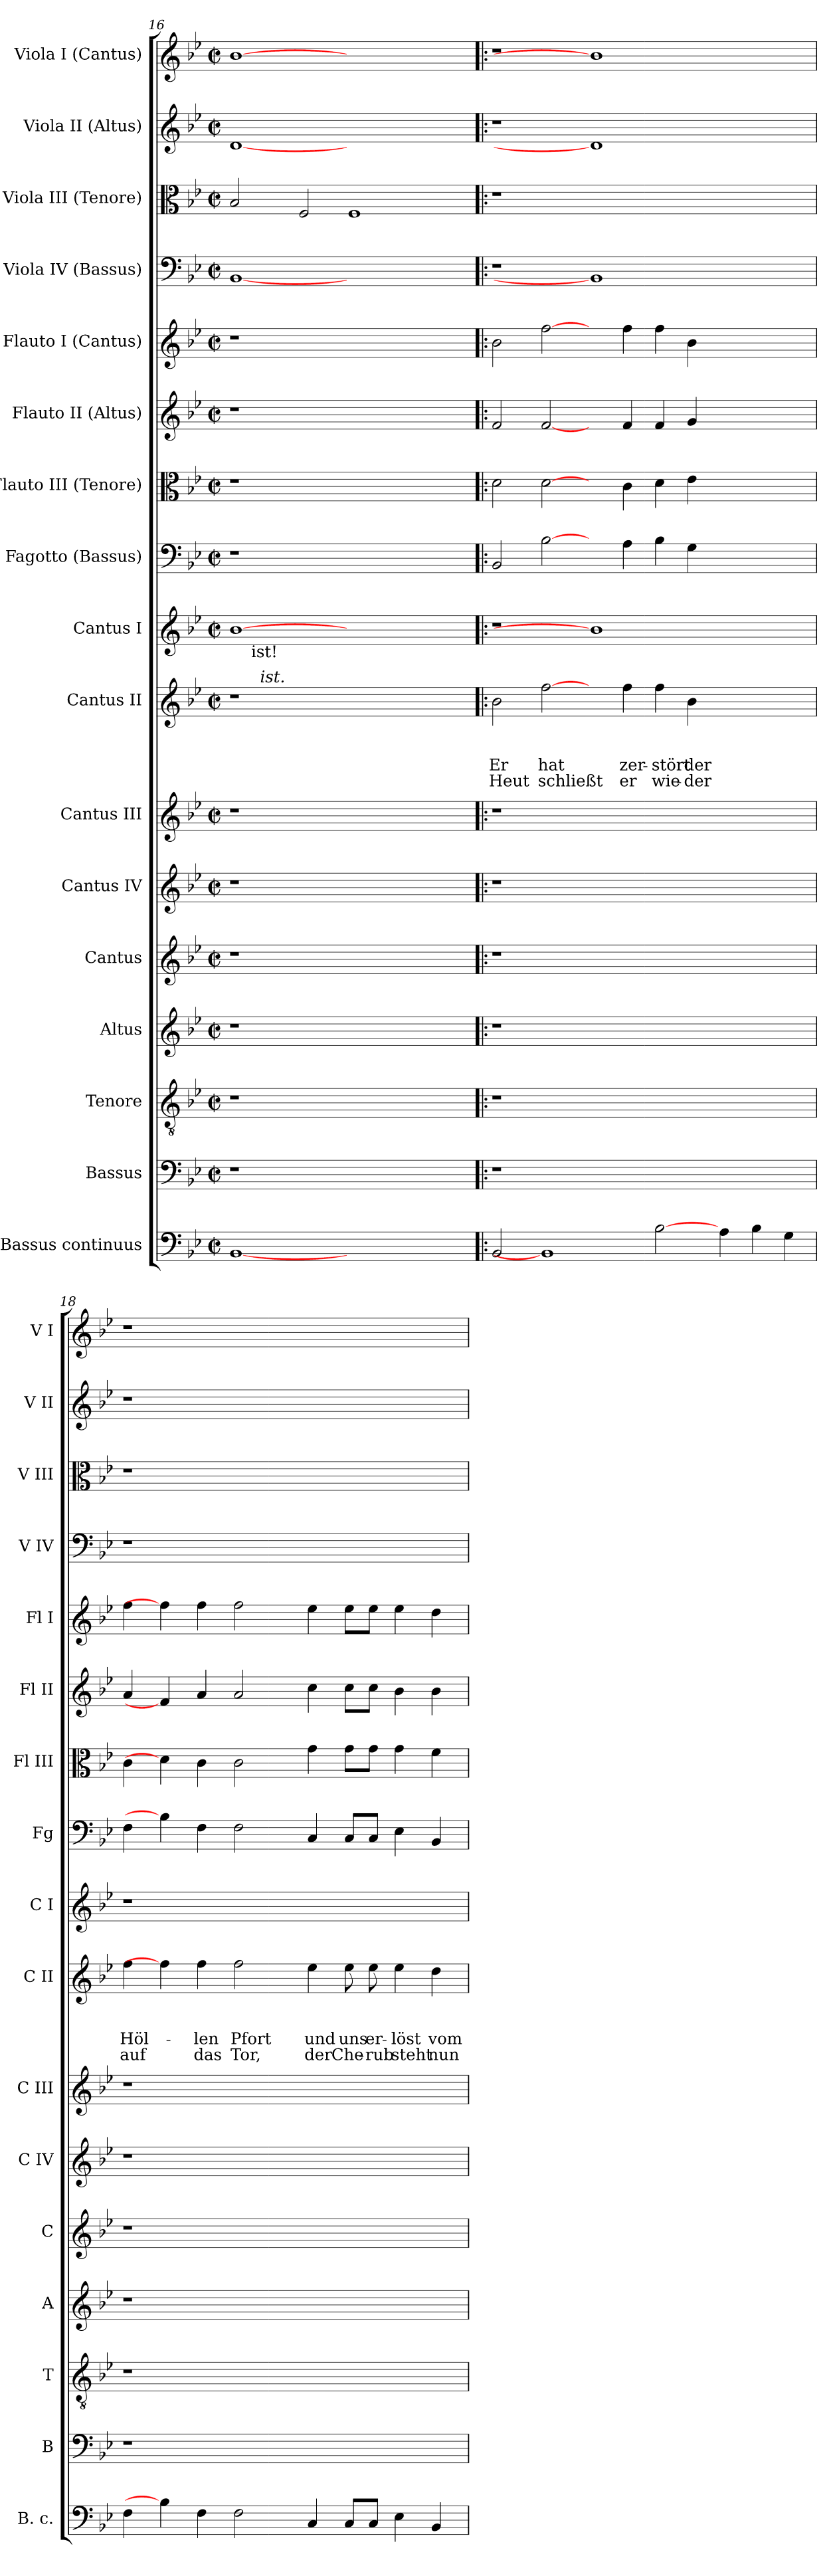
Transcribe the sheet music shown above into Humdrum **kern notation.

**kern	**kern	**kern	**kern	**kern	**kern	**kern	**kern	**text	**text	**text	**text	**kern	**text	**kern	**kern	**kern	**kern	**kern	**kern	**kern	**kern
*part17	*part16	*part15	*part14	*part13	*part12	*part11	*part10	*part10	*part10	*part10	*part10	*part9	*part9	*part8	*part7	*part6	*part5	*part4	*part3	*part2	*part1
*staff17	*staff16	*staff15	*staff14	*staff13	*staff12	*staff11	*staff10	*staff10	*staff10	*staff10	*staff10	*staff9	*staff9	*staff8	*staff7	*staff6	*staff5	*staff4	*staff3	*staff2	*staff1
*I"Bassus continuus	*I"Bassus	*I"Tenore	*I"Altus	*I"Cantus	*I"Cantus IV	*I"Cantus III	*I"Cantus II	*	*	*	*	*I"Cantus I	*	*I"Fagotto (Bassus)	*I"Flauto III (Tenore)	*I"Flauto II (Altus)	*I"Flauto I (Cantus)	*I"Viola IV (Bassus)	*I"Viola III (Tenore)	*I"Viola II (Altus)	*I"Viola I (Cantus)
*I'B. c.	*I'B	*I'T	*I'A	*I'C	*I'C IV	*I'C III	*I'C II	*	*	*	*	*I'C I	*	*I'Fg	*I'Fl III	*I'Fl II	*I'Fl I	*I'V IV	*I'V III	*I'V II	*I'V I
*clefF4	*clefF4	*clefGv2	*clefG2	*clefG2	*clefG2	*clefG2	*clefG2	*	*	*	*	*clefG2	*	*clefF4	*clefC3	*clefG2	*clefG2	*clefF4	*clefC3	*clefG2	*clefG2
*k[b-e-]	*k[b-e-]	*k[b-e-]	*k[b-e-]	*k[b-e-]	*k[b-e-]	*k[b-e-]	*k[b-e-]	*	*	*	*	*k[b-e-]	*	*k[b-e-]	*k[b-e-]	*k[b-e-]	*k[b-e-]	*k[b-e-]	*k[b-e-]	*k[b-e-]	*k[b-e-]
*B-:	*B-:	*B-:	*B-:	*B-:	*B-:	*B-:	*B-:	*	*	*	*	*B-:	*	*B-:	*B-:	*B-:	*B-:	*B-:	*B-:	*B-:	*B-:
*M2/2	*M2/2	*M2/2	*M2/2	*M2/2	*M2/2	*M2/2	*M2/2	*	*	*	*	*M2/2	*	*M2/2	*M2/2	*M2/2	*M2/2	*M2/2	*M2/2	*M2/2	*M2/2
*met(c|)	*met(c|)	*met(c|)	*met(c|)	*met(c|)	*met(c|)	*met(c|)	*met(c|)	*	*	*	*	*met(c|)	*	*met(c|)	*met(c|)	*met(c|)	*met(c|)	*met(c|)	*met(c|)	*met(c|)	*met(c|)
=16	=16	=16	=16	=16	=16	=16	=16	=16	=16	=16	=16	=16	=16	=16	=16	=16	=16	=16	=16	=16	=16
*	*	*	*	*	*	*	*^	*	*	*	*	*^	*	*	*	*	*	*	*	*	*
[1BB-	1r	1r	1r	1r	1r	1r	1r	8ryy	.	.	.	.	[1b-	8ryy	.	1r	1r	1r	1r	[1BB-	2B-/	[1d	[1b-
!	!	!	!	!	!	!	!	!	!	!	!	!	!	!LO:TX:b:t=ist!	!	!	!	!	!	!	!	!	!
.	.	.	.	.	.	.	.	32ryy	.	.	.	.	.	1...ryy	.	.	.	.	.	.	.	.	.
!	!	!	!	!	!	!	!	!LO:TX:a:i:t=ist.	!	!	!	!	!	!	!	!	!	!	!	!	!	!	!
.	.	.	.	.	.	.	.	1ryy	.	.	.	.	.	.	.	.	.	.	.	.	.	.	.
.	.	.	.	.	.	.	.	.	.	.	.	.	.	.	.	.	.	.	.	.	2F/	.	.
1ryy	1ryy	1ryy	1ryy	1ryy	1ryy	1ryy	1ryy	.	.	.	.	.	1ryy	.	.	1ryy	1ryy	1ryy	1ryy	1ryy	1F	1ryy	1ryy
.	.	.	.	.	.	.	.	2ryy	.	.	.	.	.	.	.	.	.	.	.	.	.	.	.
.	.	.	.	.	.	.	.	4ryy	.	.	.	.	.	.	.	.	.	.	.	.	.	.	.
.	.	.	.	.	.	.	.	16.ryy	.	.	.	.	.	.	.	.	.	.	.	.	.	.	.
=17!|:	=17!|:	=17!|:	=17!|:	=17!|:	=17!|:	=17!|:	=17!|:	=17!|:	=17!|:	=17!|:	=17!|:	=17!|:	=17!|:	=17!|:	=17!|:	=17!|:	=17!|:	=17!|:	=17!|:	=17!|:	=17!|:	=17!|:	=17!|:
!	!	!	!	!	!	!	!	!	!	!	!LO:LY:b	!LO:LY:b	!	!	!	!	!	!	!	!	!	!	!
*	*	*	*	*	*	*	*v	*v	*	*	*	*	*	*	*	*	*	*	*	*	*	*	*
*	*	*	*	*	*	*	*	*	*	*	*	*v	*v	*	*	*	*	*	*	*	*	*
2BB-/	1r	1r	1r	1r	1r	1r	2b-\	.	.	Er	Heut	1r	.	2BB-/	2d\	2f/	2b-\	1r	1r	1r	1r
!	!	!	!	!	!	!	!	!	!	!LO:LY:b	!LO:LY:b	!	!	!	!	!	!	!	!	!	!
1BB-]	.	.	.	.	.	.	[2ff\	.	.	hat	schließt	.	.	[2B-\	[2d\	[2f/	[2ff\	.	.	.	.
.	1..ryy	1..ryy	1..ryy	1..ryy	1..ryy	1..ryy	4ryy	.	.	.	.	1b-]	.	4ryy	4ryy	4ryy	4ryy	1BB-]	1..ryy	1d]	1b-]
!	!	!	!	!	!	!	!	!	!	!LO:LY:b	!LO:LY:b	!	!	!	!	!	!	!	!	!	!
.	.	.	.	.	.	.	4ff\	.	.	zer-	er	.	.	4A\	4c\	4f/	4ff\	.	.	.	.
!	!	!	!	!	!	!	!	!	!	!LO:LY:b	!LO:LY:b	!	!	!	!	!	!	!	!	!	!
[2B-\	.	.	.	.	.	.	4ff\	.	.	-stört	wie-	.	.	4B-\	4d\	4f/	4ff\	.	.	.	.
!	!	!	!	!	!	!	!	!	!	!LO:LY:b	!LO:LY:b	!	!	!	!	!	!	!	!	!	!
.	.	.	.	.	.	.	4b-\	.	.	der	-der	.	.	4G\	4e-\	4g/	4b-\	.	.	.	.
4A\	.	.	.	.	.	.	2.ryy	.	.	.	.	2.ryy	.	2.ryy	2.ryy	2.ryy	2.ryy	2.ryy	.	2.ryy	2.ryy
4B-\	.	.	.	.	.	.	.	.	.	.	.	.	.	.	.	.	.	.	.	.	.
4G\	.	.	.	.	.	.	.	.	.	.	.	.	.	.	.	.	.	.	.	.	.
!!LO:PB:g=z
=18	=18	=18	=18	=18	=18	=18	=18	=18	=18	=18	=18	=18	=18	=18	=18	=18	=18	=18	=18	=18	=18
!	!	!	!	!	!	!	!	!	!	!LO:LY:b	!LO:LY:b	!	!	!	!	!	!	!	!	!	!
4F\	1r	1r	1r	1r	1r	1r	4ff\	.	.	Höl-	auf	1r	.	4F\	4c\	4a/	4ff\	1r	1r	1r	1r
4B-\]	.	.	.	.	.	.	4ff\]	.	.	.	.	.	.	4B-\]	4d\]	4f/]	4ff\]	.	.	.	.
!	!	!	!	!	!	!	!	!	!	!LO:LY:b	!LO:LY:b	!	!	!	!	!	!	!	!	!	!
4F\	.	.	.	.	.	.	4ff\	.	.	-len	das	.	.	4F\	4c\	4a/	4ff\	.	.	.	.
!	!	!	!	!	!	!	!	!	!	!LO:LY:b	!LO:LY:b	!	!	!	!	!	!	!	!	!	!
2F\	.	.	.	.	.	.	2ff\	.	.	Pfort	Tor,	.	.	2F\	2c\	2a/	2ff\	.	.	.	.
.	1ryy	1ryy	1ryy	1ryy	1ryy	1ryy	.	.	.	.	.	1ryy	.	.	.	.	.	1ryy	1ryy	1ryy	1ryy
!	!	!	!	!	!	!	!	!	!	!LO:LY:b	!LO:LY:b	!	!	!	!	!	!	!	!	!	!
4C/	.	.	.	.	.	.	4ee-\	.	.	und	der	.	.	4C/	4g\	4cc\	4ee-\	.	.	.	.
!	!	!	!	!	!	!	!	!	!	!LO:LY:b	!LO:LY:b	!	!	!	!	!	!	!	!	!	!
8C/L	.	.	.	.	.	.	8ee-\	.	.	uns	Che-	.	.	8C/L	8g\L	8cc\L	8ee-\L	.	.	.	.
!	!	!	!	!	!	!	!	!	!	!LO:LY:b	!LO:LY:b	!	!	!	!	!	!	!	!	!	!
8C/J	.	.	.	.	.	.	8ee-\	.	.	er-	-rub	.	.	8C/J	8g\J	8cc\J	8ee-\J	.	.	.	.
!	!	!	!	!	!	!	!	!	!	!LO:LY:b	!LO:LY:b	!	!	!	!	!	!	!	!	!	!
4E-\	.	.	.	.	.	.	4ee-\	.	.	-löst	steht	.	.	4E-\	4g\	4b-\	4ee-\	.	.	.	.
!	!	!	!	!	!	!	!	!	!	!LO:LY:b	!LO:LY:b	!	!	!	!	!	!	!	!	!	!
4BB-/	4ryy	4ryy	4ryy	4ryy	4ryy	4ryy	4dd\	.	.	vom	nun	4ryy	.	4BB-/	4f\	4b-\	4dd\	4ryy	4ryy	4ryy	4ryy
=	=	=	=	=	=	=	=	=	=	=	=	=	=	=	=	=	=	=	=	=	=
*-	*-	*-	*-	*-	*-	*-	*-	*-	*-	*-	*-	*-	*-	*-	*-	*-	*-	*-	*-	*-	*-
